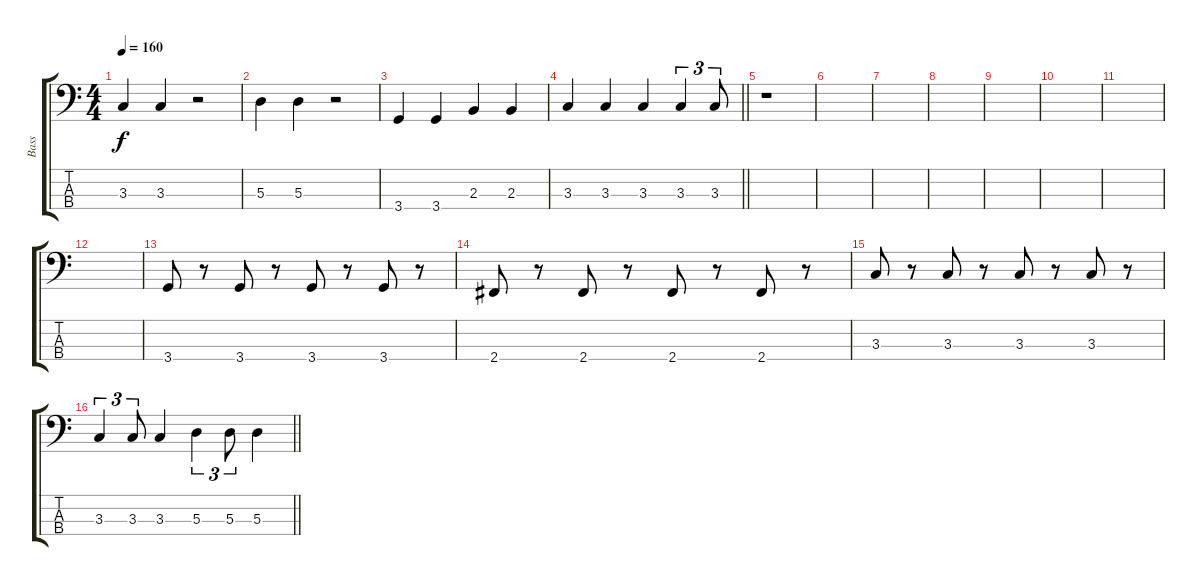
\track ("Bass" "Bass") {instrument electricbassfinger}
\staff {score tabs}
\tuning (G2 D2 A1 E1) {hide}
\ts (4 4)
\tempo 160
\clef f4
\ks c
3.3.4{dy f} 3.3.4 r.2 |
5.3.4 5.3.4 r.2 |
3.4.4 3.4.4 2.3.4 2.3.4 |
\barLineRight lightlight
3.3.4 3.3.4 3.3.4 3.3.4{tu (3 2)} 3.3.8{tu (3 2)} |
\section ("" "")
r.1 |
|
|
|
|
|
|
|
3.4.8 r.8 3.4.8 r.8 3.4.8 r.8 3.4.8 r.8 |
2.4.8 r.8 2.4.8 r.8 2.4.8 r.8 2.4.8 r.8 |
3.3.8 r.8 3.3.8 r.8 3.3.8 r.8 3.3.8 r.8 |
\barLineRight lightlight
3.3.4{tu (3 2)} 3.3.8{tu (3 2)} 3.3.4 5.3.4{tu (3 2)} 5.3.8{tu (3 2)} 5.3.4
